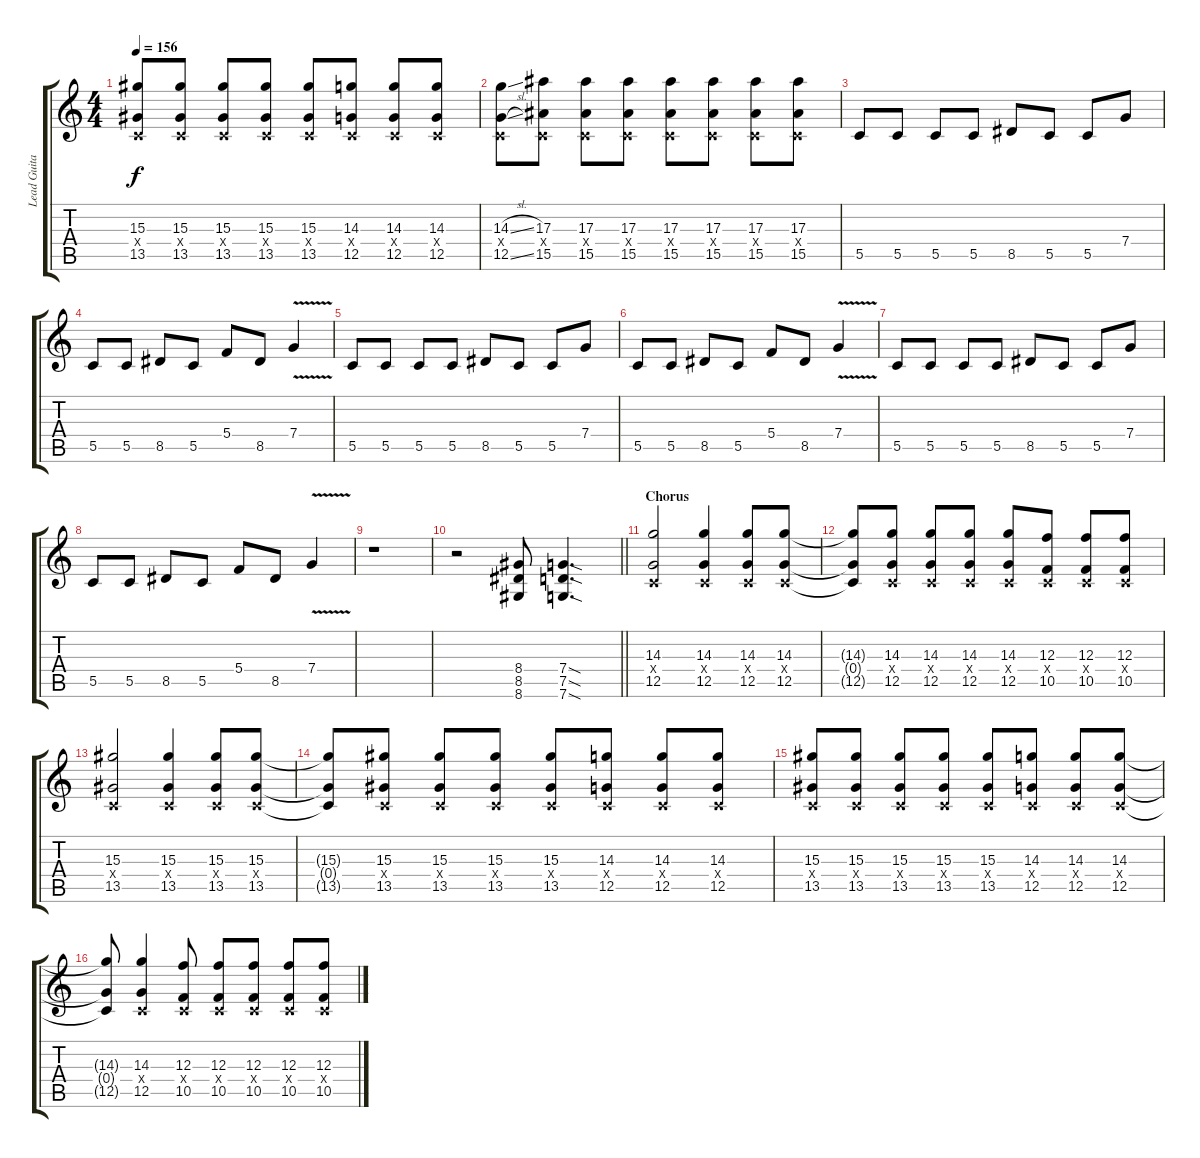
\track ("Lead Guitar" "Lead Guita") {instrument distortionguitar}
\staff {score tabs}
\tuning (D4 A3 F3 C3 G2 C2) {hide}
\ts (4 4)
\tempo 156
\clef g2
\ks c
(15.3 0.4{x} 13.5).8{dy f} (15.3 0.4{x} 13.5).8 (15.3 0.4{x} 13.5).8 (15.3 0.4{x} 13.5).8 (15.3 0.4{x} 13.5).8 (14.3 0.4{x} 12.5).8 (14.3 0.4{x} 12.5).8 (14.3 0.4{x} 12.5).8 |
(14.3{sl} 0.4{x} 12.5{sl}).8 (17.3 0.4{x} 15.5).8 (17.3 0.4{x} 15.5).8 (17.3 0.4{x} 15.5).8 (17.3 0.4{x} 15.5).8 (17.3 0.4{x} 15.5).8 (17.3 0.4{x} 15.5).8 (17.3 0.4{x} 15.5).8 |
5.5.8 5.5.8 5.5.8 5.5.8 8.5.8 5.5.8 5.5.8 7.4.8 |
5.5.8 5.5.8 8.5.8 5.5.8 5.4.8 8.5.8 7.4{v}.4 |
5.5.8 5.5.8 5.5.8 5.5.8 8.5.8 5.5.8 5.5.8 7.4.8 |
5.5.8 5.5.8 8.5.8 5.5.8 5.4.8 8.5.8 7.4{v}.4 |
5.5.8 5.5.8 5.5.8 5.5.8 8.5.8 5.5.8 5.5.8 7.4.8 |
5.5.8 5.5.8 8.5.8 5.5.8 5.4.8 8.5.8 7.4{v}.4 |
r.1 |
\barLineRight lightlight
r.2 (8.4 8.5 8.6).8 (7.4{sod} 7.5{sod} 7.6{sod}).4{d} |
\section ("" "Chorus")
(14.3 0.4{x} 12.5).2 (14.3 0.4{x} 12.5).4 (14.3 0.4{x} 12.5).8 (14.3 0.4{x} 12.5).8 |
(14.3{t} 0.4{t} 12.5{t}).8 (14.3 0.4{x} 12.5).8 (14.3 0.4{x} 12.5).8 (14.3 0.4{x} 12.5).8 (14.3 0.4{x} 12.5).8 (12.3 0.4{x} 10.5).8 (12.3 0.4{x} 10.5).8 (12.3 0.4{x} 10.5).8 |
(15.3 0.4{x} 13.5).2 (15.3 0.4{x} 13.5).4 (15.3 0.4{x} 13.5).8 (15.3 0.4{x} 13.5).8 |
(15.3{t} 0.4{t} 13.5{t}).8 (15.3 0.4{x} 13.5).8 (15.3 0.4{x} 13.5).8 (15.3 0.4{x} 13.5).8 (15.3 0.4{x} 13.5).8 (14.3 0.4{x} 12.5).8 (14.3 0.4{x} 12.5).8 (14.3 0.4{x} 12.5).8 |
(15.3 0.4{x} 13.5).8 (15.3 0.4{x} 13.5).8 (15.3 0.4{x} 13.5).8 (15.3 0.4{x} 13.5).8 (15.3 0.4{x} 13.5).8 (14.3 0.4{x} 12.5).8 (14.3 0.4{x} 12.5).8 (14.3 0.4{x} 12.5).8 |
(14.3{t} 0.4{t} 12.5{t}).8 (14.3 0.4{x} 12.5).4 (12.3 0.4{x} 10.5).8 (12.3 0.4{x} 10.5).8 (12.3 0.4{x} 10.5).8 (12.3 0.4{x} 10.5).8 (12.3 0.4{x} 10.5).8
